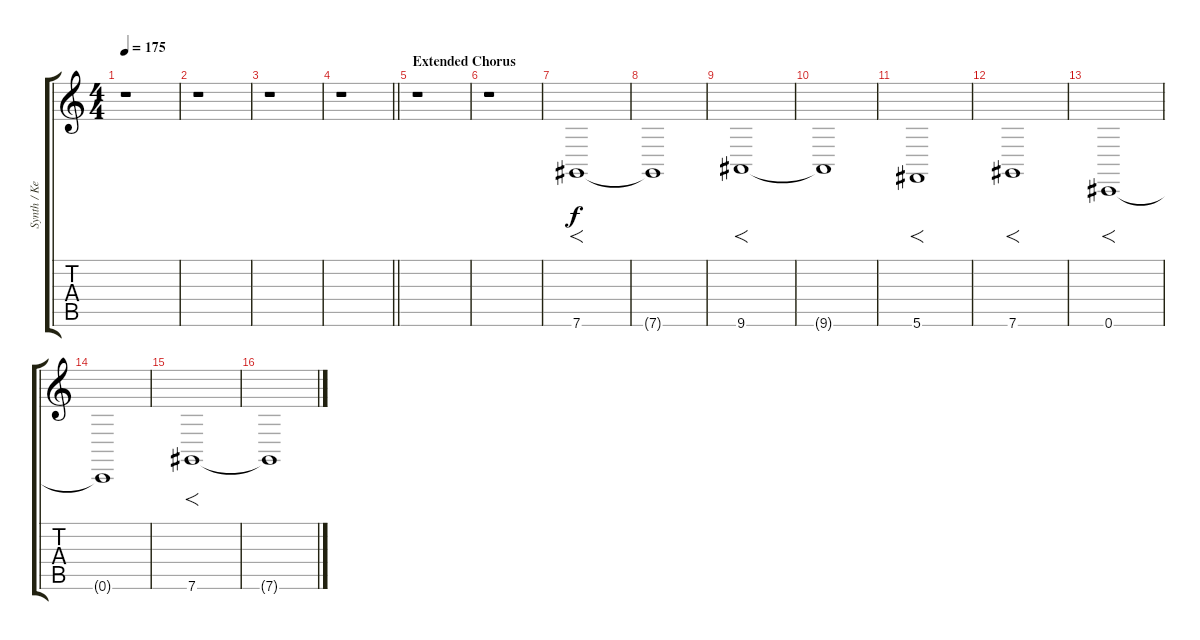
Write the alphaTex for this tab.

\track ("Synth / Keyboard" "Synth / Ke") {instrument violin}
\staff {score tabs}
\tuning (Eb4 Bb3 Gb3 Db3 Ab2 Db2) {hide}
\ts (4 4)
\tempo 175
\clef g2
\ks c
r.1{dy f} |
r.1 |
r.1 |
\barLineRight lightlight
r.1 |
\section ("" "Extended Chorus")
r.1 |
r.1 |
7.6.1{f} |
7.6{t}.1 |
9.6.1{f} |
9.6{t}.1 |
5.6.1{f} |
7.6.1{f} |
0.6.1{f} |
0.6{t}.1 |
7.6.1{f} |
7.6{t}.1
